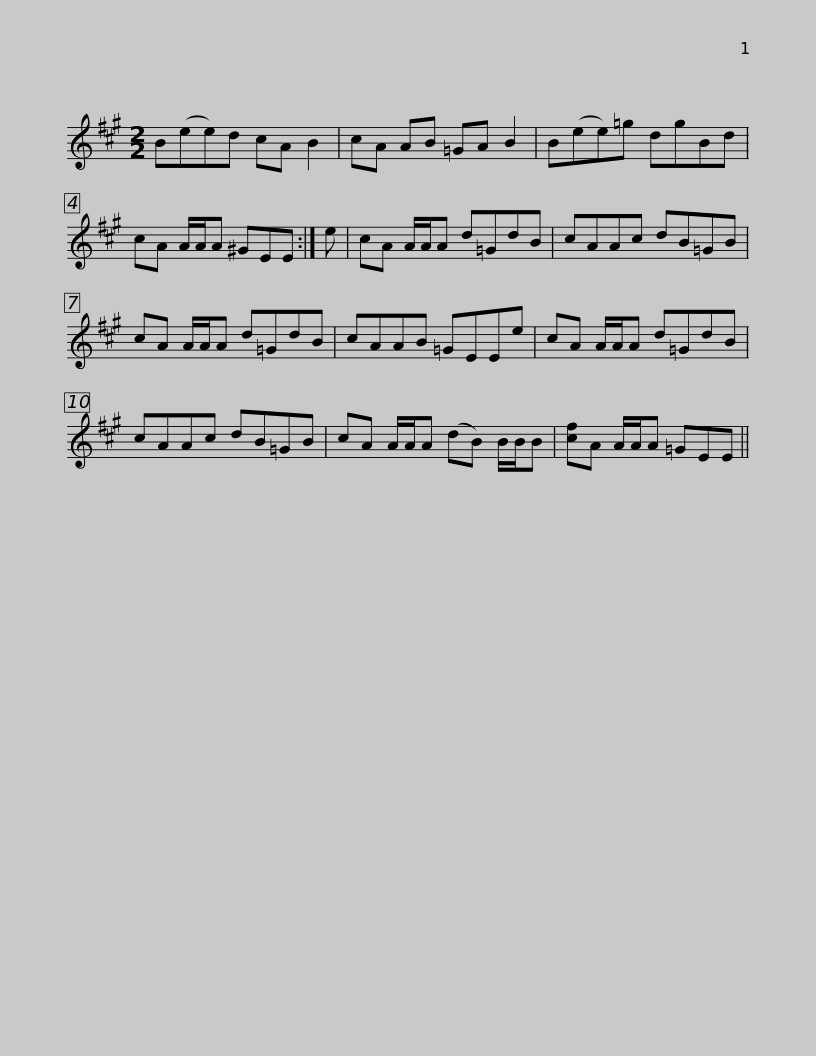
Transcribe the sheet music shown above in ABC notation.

X:1
L:1/8
M:2/2
I:linebreak $
K:A
V:1 treble
V:1
 B(ee)d cA B2 | cA AB =GA B2 | B(ee)=g dgBd | cA A/A/A ^GEE :| e | %5
 cA A/A/A d=GdB |$ cAAc dB=GB | cA A/A/A d=GdB | cAAB =GEEe | cA A/A/A d=GdB | %10
 cAAc dB=GB |$ cA A/A/A (dB) B/B/B | [cf]A A/A/A =GEE || %13
